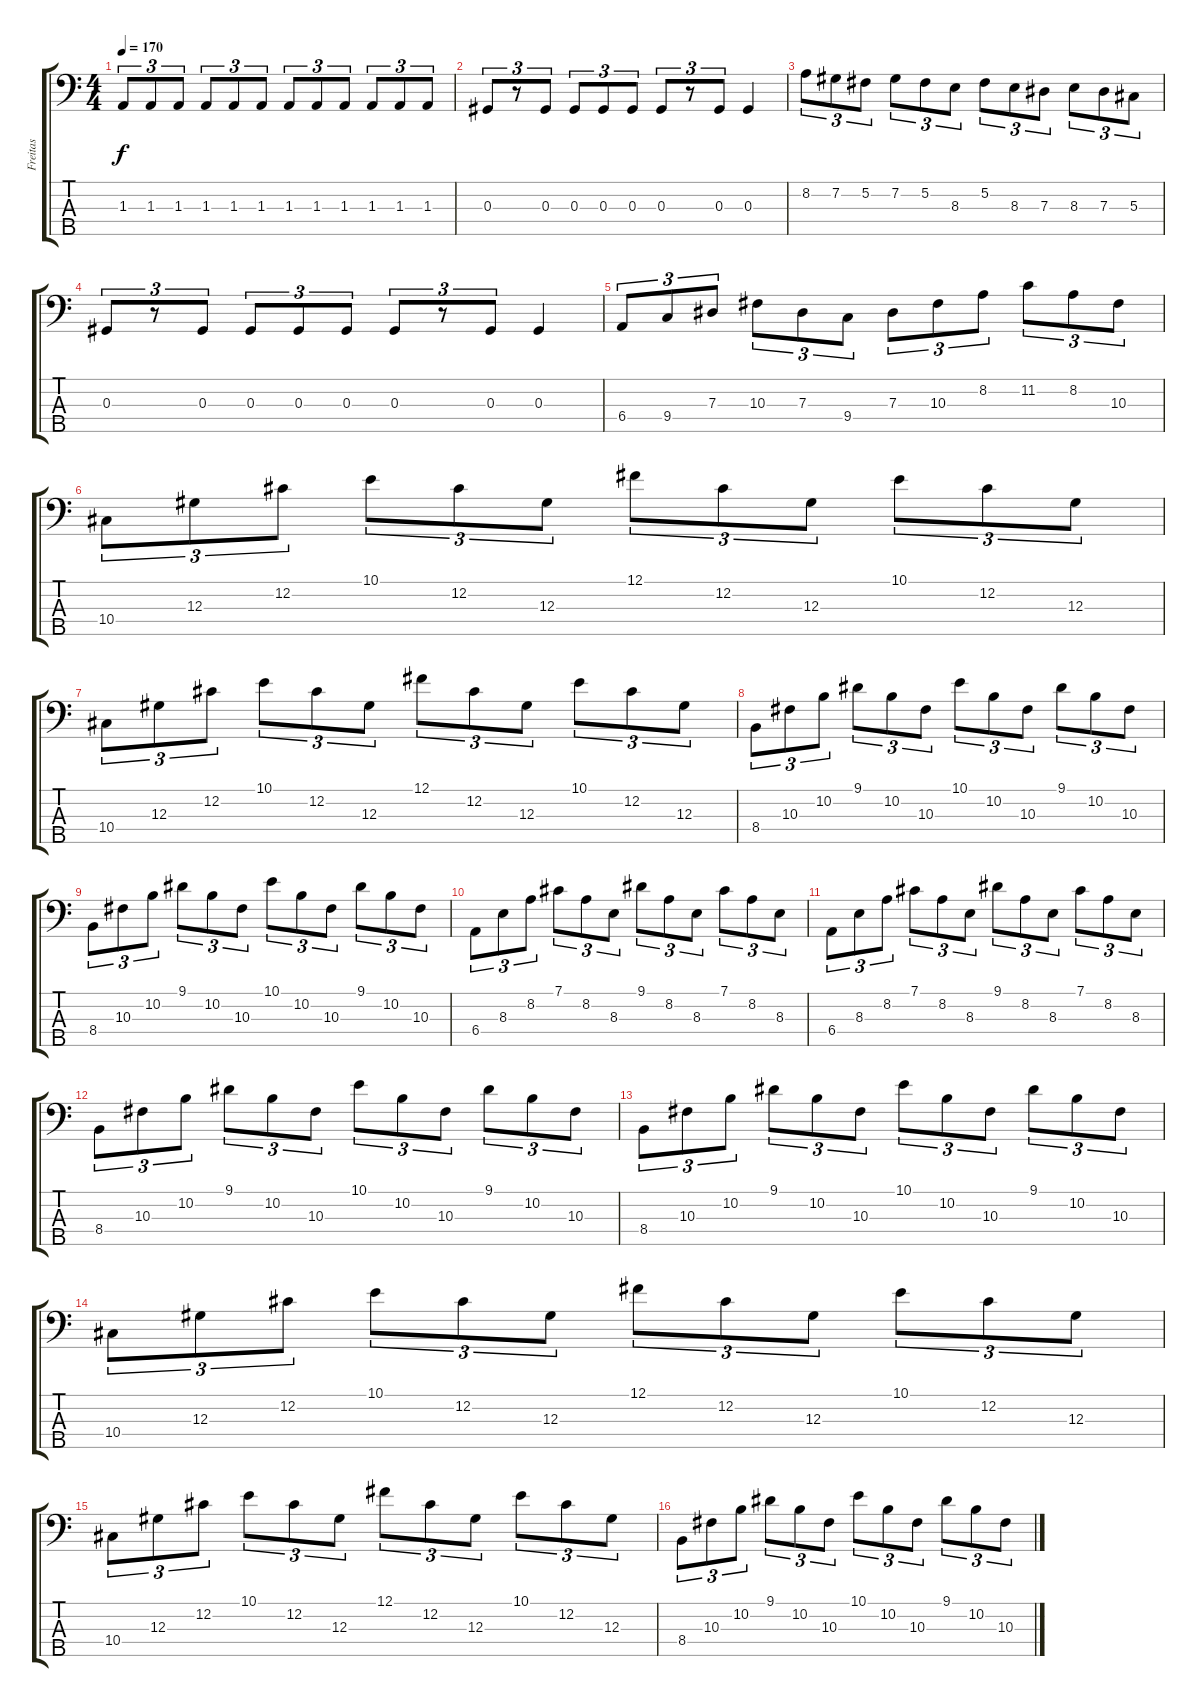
\track ("Freitas" "Freitas") {instrument electricbassfinger}
\staff {score tabs}
\tuning (Gb2 Db2 Ab1 Eb1 Bb0) {hide}
\ts (4 4)
\tempo 170
\clef f4
\ks c
1.3.8{tu (3 2) dy f} 1.3.8{tu (3 2)} 1.3.8{tu (3 2)} 1.3.8{tu (3 2)} 1.3.8{tu (3 2)} 1.3.8{tu (3 2)} 1.3.8{tu (3 2)} 1.3.8{tu (3 2)} 1.3.8{tu (3 2)} 1.3.8{tu (3 2)} 1.3.8{tu (3 2)} 1.3.8{tu (3 2)} |
0.3.8{tu (3 2)} r.8{tu (3 2)} 0.3.8{tu (3 2)} 0.3.8{tu (3 2)} 0.3.8{tu (3 2)} 0.3.8{tu (3 2)} 0.3.8{tu (3 2)} r.8{tu (3 2)} 0.3.8{tu (3 2)} 0.3.4 |
8.2.8{tu (3 2)} 7.2.8{tu (3 2)} 5.2.8{tu (3 2)} 7.2.8{tu (3 2)} 5.2.8{tu (3 2)} 8.3.8{tu (3 2)} 5.2.8{tu (3 2)} 8.3.8{tu (3 2)} 7.3.8{tu (3 2)} 8.3.8{tu (3 2)} 7.3.8{tu (3 2)} 5.3.8{tu (3 2)} |
0.3.8{tu (3 2)} r.8{tu (3 2)} 0.3.8{tu (3 2)} 0.3.8{tu (3 2)} 0.3.8{tu (3 2)} 0.3.8{tu (3 2)} 0.3.8{tu (3 2)} r.8{tu (3 2)} 0.3.8{tu (3 2)} 0.3.4 |
6.4.8{tu (3 2)} 9.4.8{tu (3 2)} 7.3.8{tu (3 2)} 10.3.8{tu (3 2)} 7.3.8{tu (3 2)} 9.4.8{tu (3 2)} 7.3.8{tu (3 2)} 10.3.8{tu (3 2)} 8.2.8{tu (3 2)} 11.2.8{tu (3 2)} 8.2.8{tu (3 2)} 10.3.8{tu (3 2)} |
10.4.8{tu (3 2)} 12.3.8{tu (3 2)} 12.2.8{tu (3 2)} 10.1.8{tu (3 2)} 12.2.8{tu (3 2)} 12.3.8{tu (3 2)} 12.1.8{tu (3 2)} 12.2.8{tu (3 2)} 12.3.8{tu (3 2)} 10.1.8{tu (3 2)} 12.2.8{tu (3 2)} 12.3.8{tu (3 2)} |
10.4.8{tu (3 2)} 12.3.8{tu (3 2)} 12.2.8{tu (3 2)} 10.1.8{tu (3 2)} 12.2.8{tu (3 2)} 12.3.8{tu (3 2)} 12.1.8{tu (3 2)} 12.2.8{tu (3 2)} 12.3.8{tu (3 2)} 10.1.8{tu (3 2)} 12.2.8{tu (3 2)} 12.3.8{tu (3 2)} |
8.4.8{tu (3 2)} 10.3.8{tu (3 2)} 10.2.8{tu (3 2)} 9.1.8{tu (3 2)} 10.2.8{tu (3 2)} 10.3.8{tu (3 2)} 10.1.8{tu (3 2)} 10.2.8{tu (3 2)} 10.3.8{tu (3 2)} 9.1.8{tu (3 2)} 10.2.8{tu (3 2)} 10.3.8{tu (3 2)} |
8.4.8{tu (3 2)} 10.3.8{tu (3 2)} 10.2.8{tu (3 2)} 9.1.8{tu (3 2)} 10.2.8{tu (3 2)} 10.3.8{tu (3 2)} 10.1.8{tu (3 2)} 10.2.8{tu (3 2)} 10.3.8{tu (3 2)} 9.1.8{tu (3 2)} 10.2.8{tu (3 2)} 10.3.8{tu (3 2)} |
6.4.8{tu (3 2)} 8.3.8{tu (3 2)} 8.2.8{tu (3 2)} 7.1.8{tu (3 2)} 8.2.8{tu (3 2)} 8.3.8{tu (3 2)} 9.1.8{tu (3 2)} 8.2.8{tu (3 2)} 8.3.8{tu (3 2)} 7.1.8{tu (3 2)} 8.2.8{tu (3 2)} 8.3.8{tu (3 2)} |
6.4.8{tu (3 2)} 8.3.8{tu (3 2)} 8.2.8{tu (3 2)} 7.1.8{tu (3 2)} 8.2.8{tu (3 2)} 8.3.8{tu (3 2)} 9.1.8{tu (3 2)} 8.2.8{tu (3 2)} 8.3.8{tu (3 2)} 7.1.8{tu (3 2)} 8.2.8{tu (3 2)} 8.3.8{tu (3 2)} |
8.4.8{tu (3 2)} 10.3.8{tu (3 2)} 10.2.8{tu (3 2)} 9.1.8{tu (3 2)} 10.2.8{tu (3 2)} 10.3.8{tu (3 2)} 10.1.8{tu (3 2)} 10.2.8{tu (3 2)} 10.3.8{tu (3 2)} 9.1.8{tu (3 2)} 10.2.8{tu (3 2)} 10.3.8{tu (3 2)} |
8.4.8{tu (3 2)} 10.3.8{tu (3 2)} 10.2.8{tu (3 2)} 9.1.8{tu (3 2)} 10.2.8{tu (3 2)} 10.3.8{tu (3 2)} 10.1.8{tu (3 2)} 10.2.8{tu (3 2)} 10.3.8{tu (3 2)} 9.1.8{tu (3 2)} 10.2.8{tu (3 2)} 10.3.8{tu (3 2)} |
10.4.8{tu (3 2)} 12.3.8{tu (3 2)} 12.2.8{tu (3 2)} 10.1.8{tu (3 2)} 12.2.8{tu (3 2)} 12.3.8{tu (3 2)} 12.1.8{tu (3 2)} 12.2.8{tu (3 2)} 12.3.8{tu (3 2)} 10.1.8{tu (3 2)} 12.2.8{tu (3 2)} 12.3.8{tu (3 2)} |
10.4.8{tu (3 2)} 12.3.8{tu (3 2)} 12.2.8{tu (3 2)} 10.1.8{tu (3 2)} 12.2.8{tu (3 2)} 12.3.8{tu (3 2)} 12.1.8{tu (3 2)} 12.2.8{tu (3 2)} 12.3.8{tu (3 2)} 10.1.8{tu (3 2)} 12.2.8{tu (3 2)} 12.3.8{tu (3 2)} |
8.4.8{tu (3 2)} 10.3.8{tu (3 2)} 10.2.8{tu (3 2)} 9.1.8{tu (3 2)} 10.2.8{tu (3 2)} 10.3.8{tu (3 2)} 10.1.8{tu (3 2)} 10.2.8{tu (3 2)} 10.3.8{tu (3 2)} 9.1.8{tu (3 2)} 10.2.8{tu (3 2)} 10.3.8{tu (3 2)}
